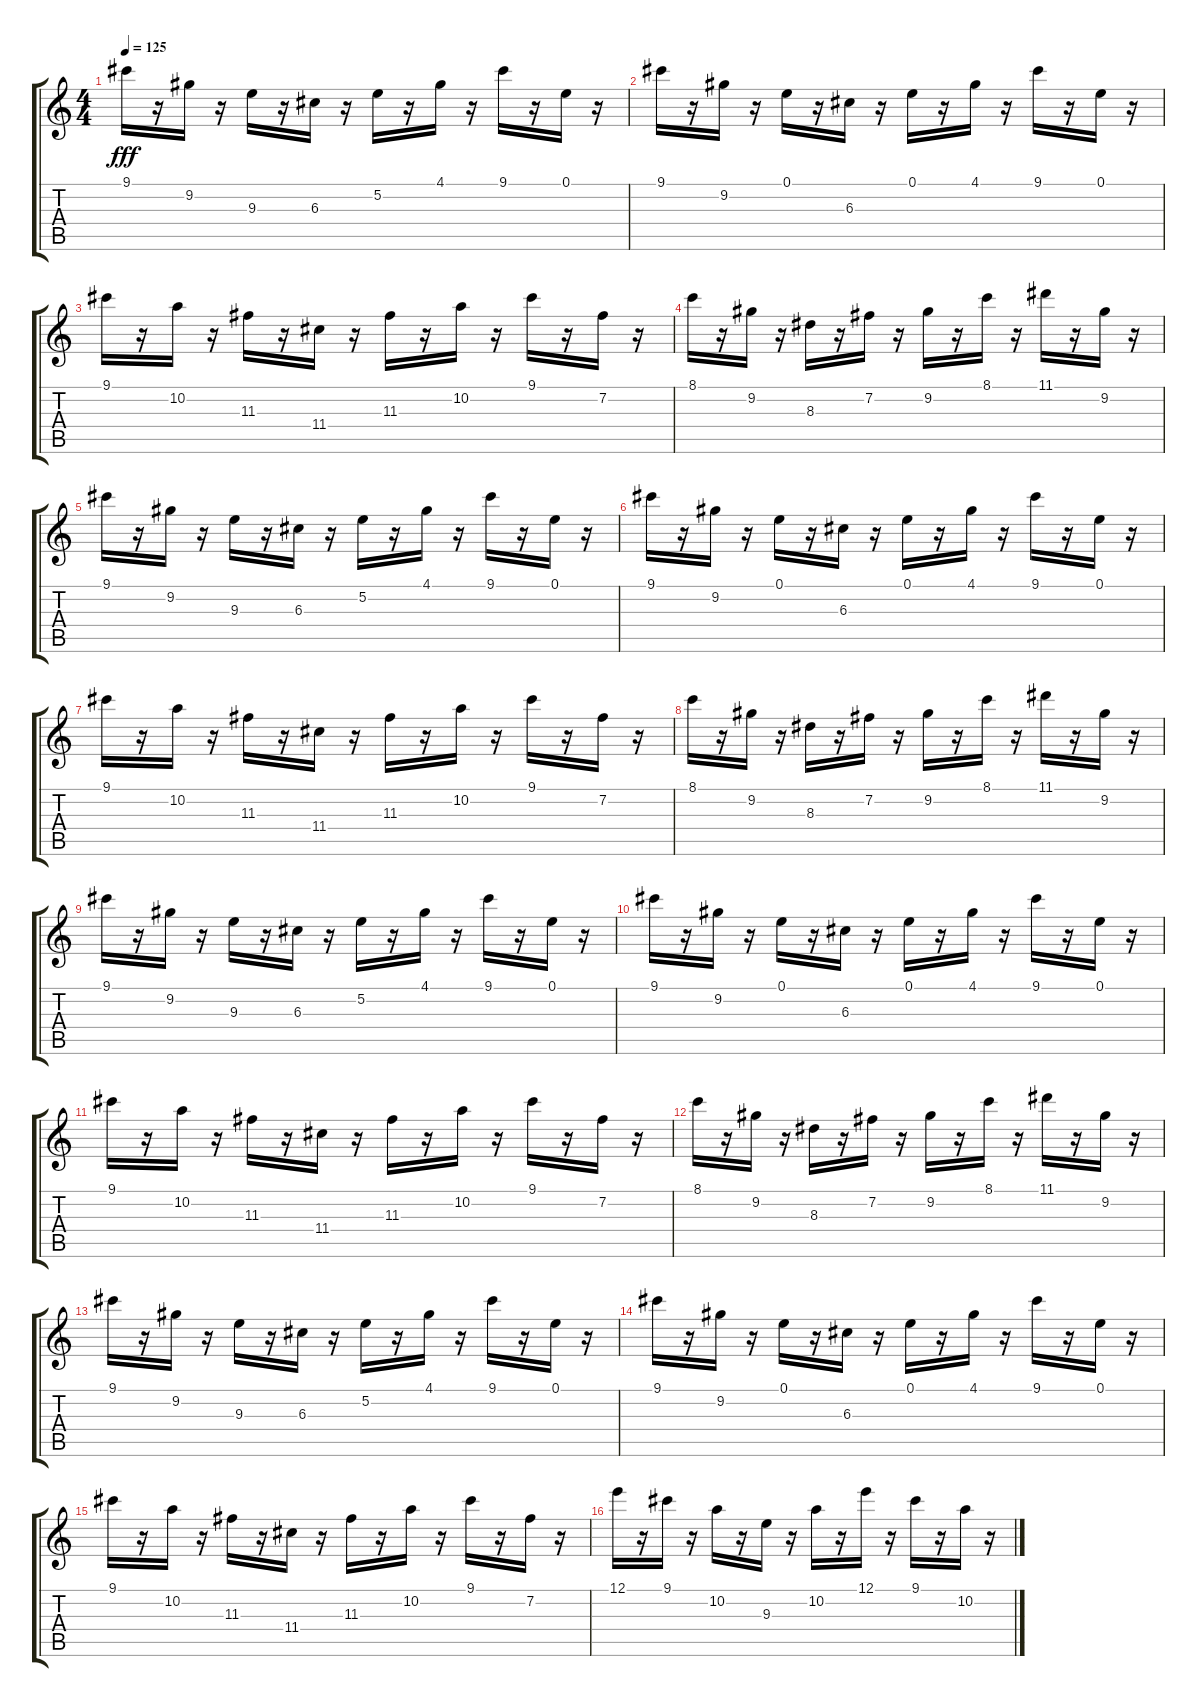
\track "" {instrument electricguitarmuted}
\staff {score tabs}
\tuning (E4 B3 G3 D3 A2 E2) {hide}
\ts (4 4)
\tempo 125
\clef g2
\ks c
9.1.16{dy fff} r.16 9.2.16 r.16 9.3.16 r.16 6.3.16 r.16 5.2.16 r.16 4.1.16 r.16 9.1.16 r.16 0.1.16 r.16 |
9.1.16 r.16 9.2.16 r.16 0.1.16 r.16 6.3.16 r.16 0.1.16 r.16 4.1.16 r.16 9.1.16 r.16 0.1.16 r.16 |
9.1.16 r.16 10.2.16 r.16 11.3.16 r.16 11.4.16 r.16 11.3.16 r.16 10.2.16 r.16 9.1.16 r.16 7.2.16 r.16 |
8.1.16 r.16 9.2.16 r.16 8.3.16 r.16 7.2.16 r.16 9.2.16 r.16 8.1.16 r.16 11.1.16 r.16 9.2.16 r.16 |
9.1.16 r.16 9.2.16 r.16 9.3.16 r.16 6.3.16 r.16 5.2.16 r.16 4.1.16 r.16 9.1.16 r.16 0.1.16 r.16 |
9.1.16 r.16 9.2.16 r.16 0.1.16 r.16 6.3.16 r.16 0.1.16 r.16 4.1.16 r.16 9.1.16 r.16 0.1.16 r.16 |
9.1.16 r.16 10.2.16 r.16 11.3.16 r.16 11.4.16 r.16 11.3.16 r.16 10.2.16 r.16 9.1.16 r.16 7.2.16 r.16 |
8.1.16 r.16 9.2.16 r.16 8.3.16 r.16 7.2.16 r.16 9.2.16 r.16 8.1.16 r.16 11.1.16 r.16 9.2.16 r.16 |
9.1.16 r.16 9.2.16 r.16 9.3.16 r.16 6.3.16 r.16 5.2.16 r.16 4.1.16 r.16 9.1.16 r.16 0.1.16 r.16 |
9.1.16 r.16 9.2.16 r.16 0.1.16 r.16 6.3.16 r.16 0.1.16 r.16 4.1.16 r.16 9.1.16 r.16 0.1.16 r.16 |
9.1.16 r.16 10.2.16 r.16 11.3.16 r.16 11.4.16 r.16 11.3.16 r.16 10.2.16 r.16 9.1.16 r.16 7.2.16 r.16 |
8.1.16 r.16 9.2.16 r.16 8.3.16 r.16 7.2.16 r.16 9.2.16 r.16 8.1.16 r.16 11.1.16 r.16 9.2.16 r.16 |
9.1.16 r.16 9.2.16 r.16 9.3.16 r.16 6.3.16 r.16 5.2.16 r.16 4.1.16 r.16 9.1.16 r.16 0.1.16 r.16 |
9.1.16 r.16 9.2.16 r.16 0.1.16 r.16 6.3.16 r.16 0.1.16 r.16 4.1.16 r.16 9.1.16 r.16 0.1.16 r.16 |
9.1.16 r.16 10.2.16 r.16 11.3.16 r.16 11.4.16 r.16 11.3.16 r.16 10.2.16 r.16 9.1.16 r.16 7.2.16 r.16 |
12.1.16 r.16 9.1.16 r.16 10.2.16 r.16 9.3.16 r.16 10.2.16 r.16 12.1.16 r.16 9.1.16 r.16 10.2.16 r.16
